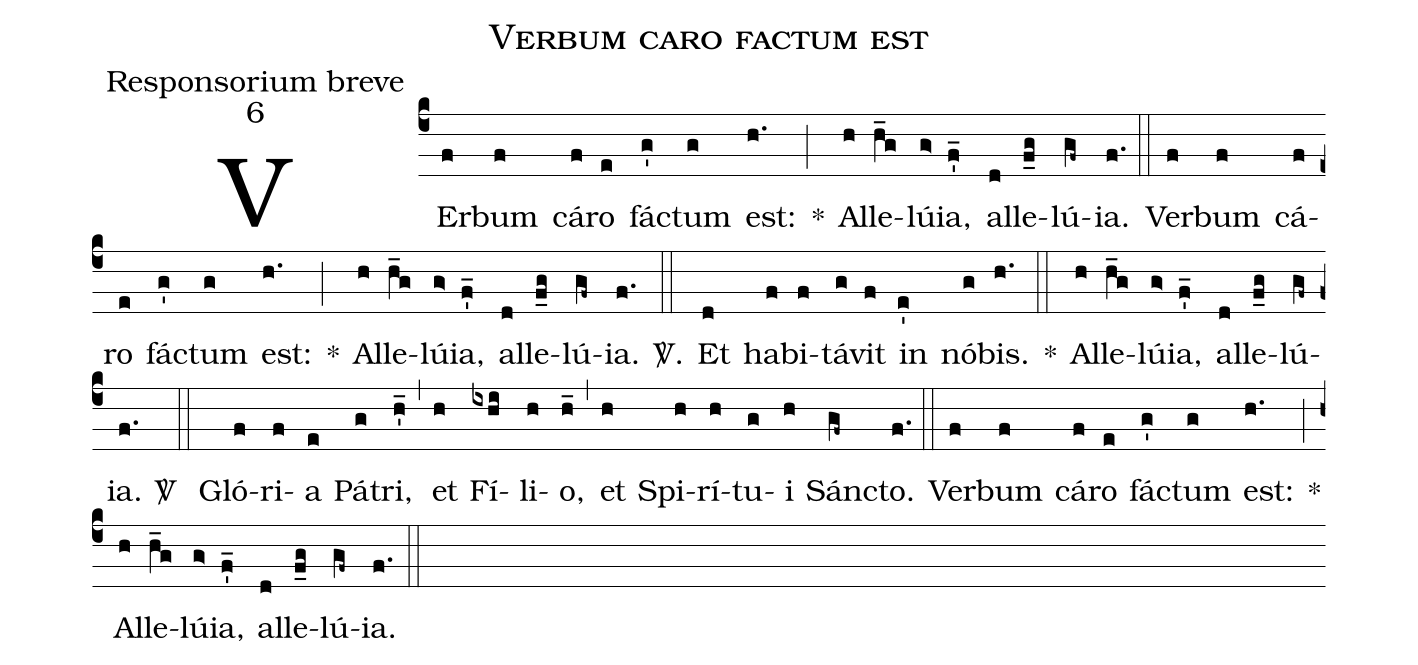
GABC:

name:Verbum caro factum est;
office-part:Responsorium breve;
mode:6;
%%
(c4) VEr(f)bum(f) cá(f)ro(e) fác(g')tum(g) est:(h.) *(;) Al(h)le(h_g)lú(g>)ia,(f'_) al(d)le(f_g)lú(gf~)ia.(f.) (::)
Ver(f)bum(f) cá(f)ro(e) fác(g')tum(g) est:(h.) *(;) Al(h)le(h_g)lú(g>)ia,(f'_) al(d)le(f_g)lú(gf~)ia.(f.)
<sp>V/</sp>.(::) Et(d) ha(f)bi(f)tá(g)vit(f) in(e') nó(g)bis.(h.) *(::) Al(h)le(h_g)lú(g>)ia,(f'_) al(d)le(f_g)lú(gf~)ia.(f.)
 <sp>V/</sp> (::) Gló-(f)ri- (f)a(e) Pá(g)tri,(h'_) (,) et(h) Fí- (ixhi)li- (h)o,(h_) (,) et(h) Spi-(h)rí-(h)tu- (g)i(h) Sán(gf~)cto.(f.)
(::)Ver(f)bum(f) cá(f)ro(e) fác(g')tum(g) est:(h.) *(;) Al(h)le(h_g)lú(g>)ia,(f'_) al(d)le(f_g)lú(gf~)ia.(f.) (::)
